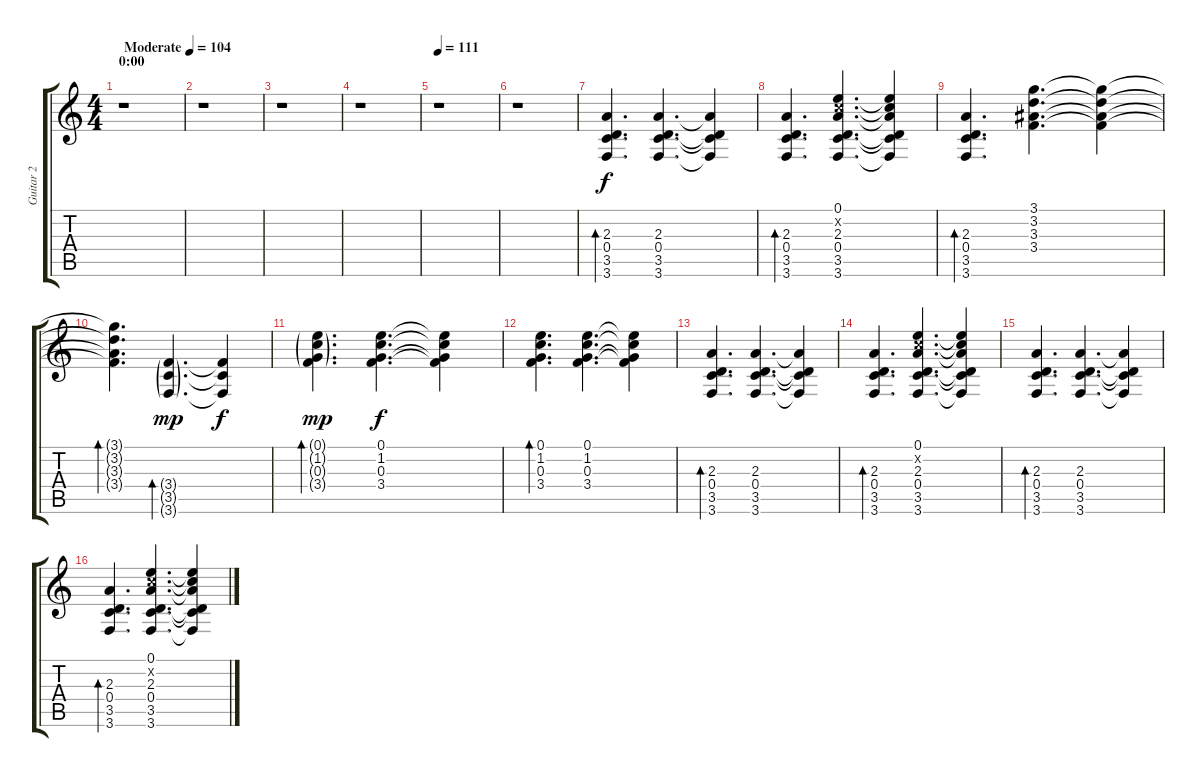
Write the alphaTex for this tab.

\track ("Guitar 2" "Guitar 2") {instrument acousticguitarsteel}
\staff {score tabs}
\tuning (E4 B3 G3 D3 A2 D2) {hide}
\ts (4 4)
\section ("" "0:00")
\tempo (104 "Moderate")
\clef g2
\ks c
r.1{dy f volume 0 instrument acousticguitarsteel} |
r.1 |
r.1 |
r.1 |
\tempo 111
r.1{volume 7} |
r.1 |
(2.3 0.4 3.5 3.6).4{d bd 240} (2.3 0.4 3.5 3.6).4{d} (2.3{t} 0.4{t} 3.5{t} 3.6{t}).4 |
(2.3 0.4 3.5 3.6).4{d bd 240} (0.1 1.2{x} 2.3 0.4 3.5 3.6).4{d} (0.1{t} 1.2{t} 2.3{t} 0.4{t} 3.5{t} 3.6{t}).4 |
(2.3 0.4 3.5 3.6).4{d bd 240} (3.1 3.2 3.3 3.4).4{d} (3.1{t} 3.2{t} 3.3{t} 3.4{t}).4 |
(3.1{t} 3.2{t} 3.3{t} 3.4{t}).4{d bd 240} (3.4{g} 3.5{g} 3.6{g}).4{d bd 60 dy mp} (3.4{t} 3.5{t} 3.6{t}).4{dy f} |
(0.1{g} 1.2{g} 0.3{g} 3.4{g}).4{d bd 60 dy mp} (0.1 1.2 0.3 3.4).4{d dy f} (0.1{t} 1.2{t} 0.3{t} 3.4{t}).4 |
(0.1 1.2 0.3 3.4).4{d bd 60} (0.1 1.2 0.3 3.4).4{d} (0.1{t} 1.2{t} 0.3{t} 3.4{t}).4 |
(2.3 0.4 3.5 3.6).4{d bd 240} (2.3 0.4 3.5 3.6).4{d} (2.3{t} 0.4{t} 3.5{t} 3.6{t}).4 |
(2.3 0.4 3.5 3.6).4{d bd 240} (0.1 1.2{x} 2.3 0.4 3.5 3.6).4{d} (0.1{t} 1.2{t} 2.3{t} 0.4{t} 3.5{t} 3.6{t}).4 |
(2.3 0.4 3.5 3.6).4{d bd 240} (2.3 0.4 3.5 3.6).4{d} (2.3{t} 0.4{t} 3.5{t} 3.6{t}).4 |
(2.3 0.4 3.5 3.6).4{d bd 240} (0.1 1.2{x} 2.3 0.4 3.5 3.6).4{d} (0.1{t} 1.2{t} 2.3{t} 0.4{t} 3.5{t} 3.6{t}).4
